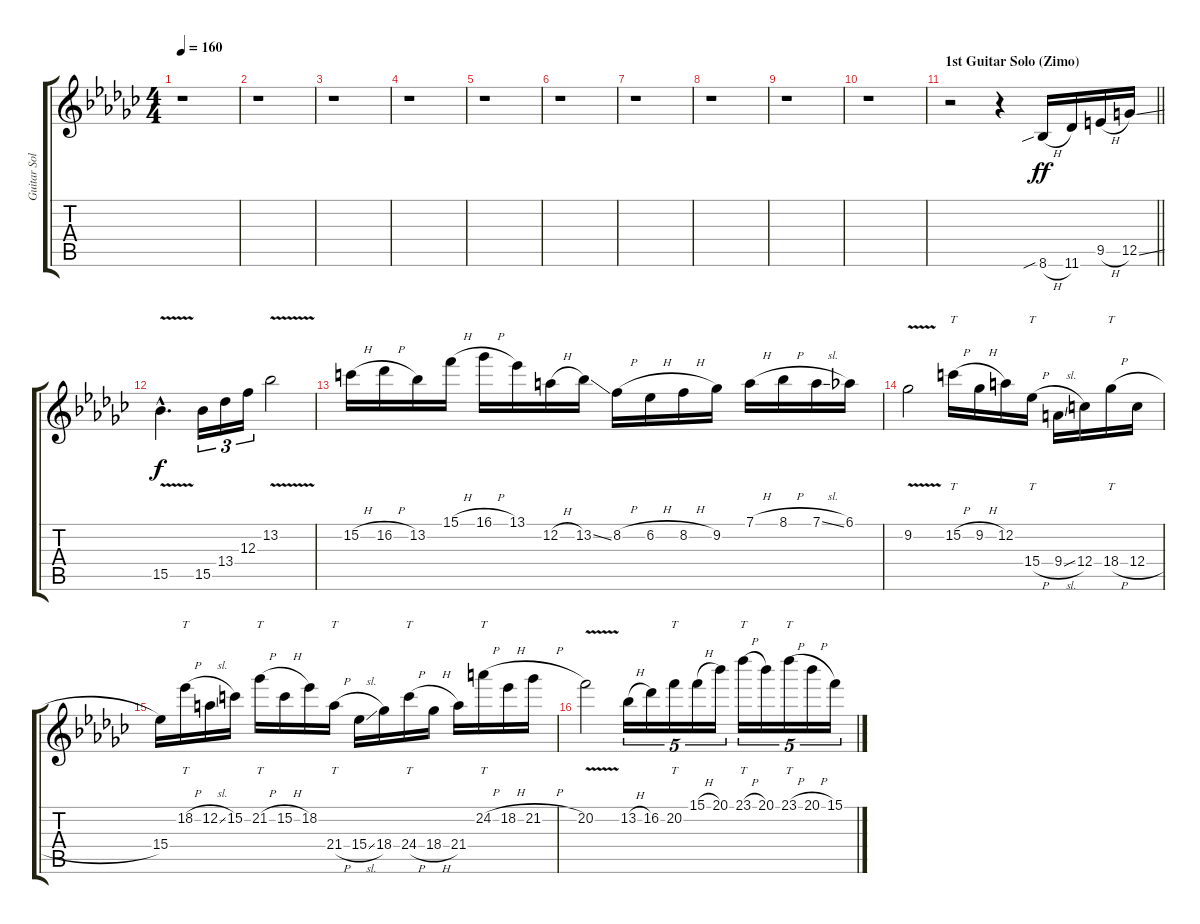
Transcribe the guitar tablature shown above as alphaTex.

\track ("Guitar Solos (Zimo)" "Guitar Sol") {instrument overdrivenguitar}
\staff {score tabs}
\tuning (D4 A3 F3 C3 G2 D2) {hide}
\ts (4 4)
\tempo 160
\clef g2
\ks ebminor
r.1{dy ff} |
r.1 |
r.1 |
r.1 |
r.1 |
r.1 |
r.1 |
r.1 |
r.1 |
r.1 |
\section ("" "1st Guitar Solo (Zimo)")
\barLineRight lightlight
r.2 r.4 8.6{sib h}.16 11.6.16 9.5{h}.16 12.5{ss}.16 |
15.5{v hac}.4{d dy f} 15.5.16{tu (3 2)} 13.4.16{tu (3 2)} 12.3.16{tu (3 2)} 13.2{v}.2 |
15.2{h}.16 16.2{h}.16 13.2.16 15.1{h}.16 16.1{h}.16 13.1.16 12.2{h}.16 13.2{ss}.16 8.2{h}.16 6.2{h}.16 8.2{h}.16 9.2.16 7.1{h}.16 8.1{h}.16 7.1{sl}.16 6.1.16 |
9.2{v}.2 15.2{h}.16{tt} 9.2{h}.16 12.2.16 15.4{h}.16{tt} 9.4{sl}.16 12.4.16 18.4{h}.16{tt} 12.4{h}.16 |
15.4.16 18.2{h}.16{tt} 12.2{sl}.16 15.2.16 21.2{h}.16{tt} 15.2{h}.16 18.2.16 21.4{h}.16{tt} 15.4{sl}.16 18.4.16 24.4{h}.16{tt} 18.4{h}.16 21.4.16 24.2{h}.16{tt} 18.2{h}.16 21.2{h}.16 |
20.2{v}.2 13.2{h}.16{tu (5 4)} 16.2.16{tu (5 4)} 20.2.16{tt tu (5 4)} 15.1{h}.16{tu (5 4)} 20.1.16{tu (5 4)} 23.1{h}.16{tt tu (5 4)} 20.1.16{tu (5 4)} 23.1{h}.16{tt tu (5 4)} 20.1{h}.16{tu (5 4)} 15.1.16{tu (5 4)}
